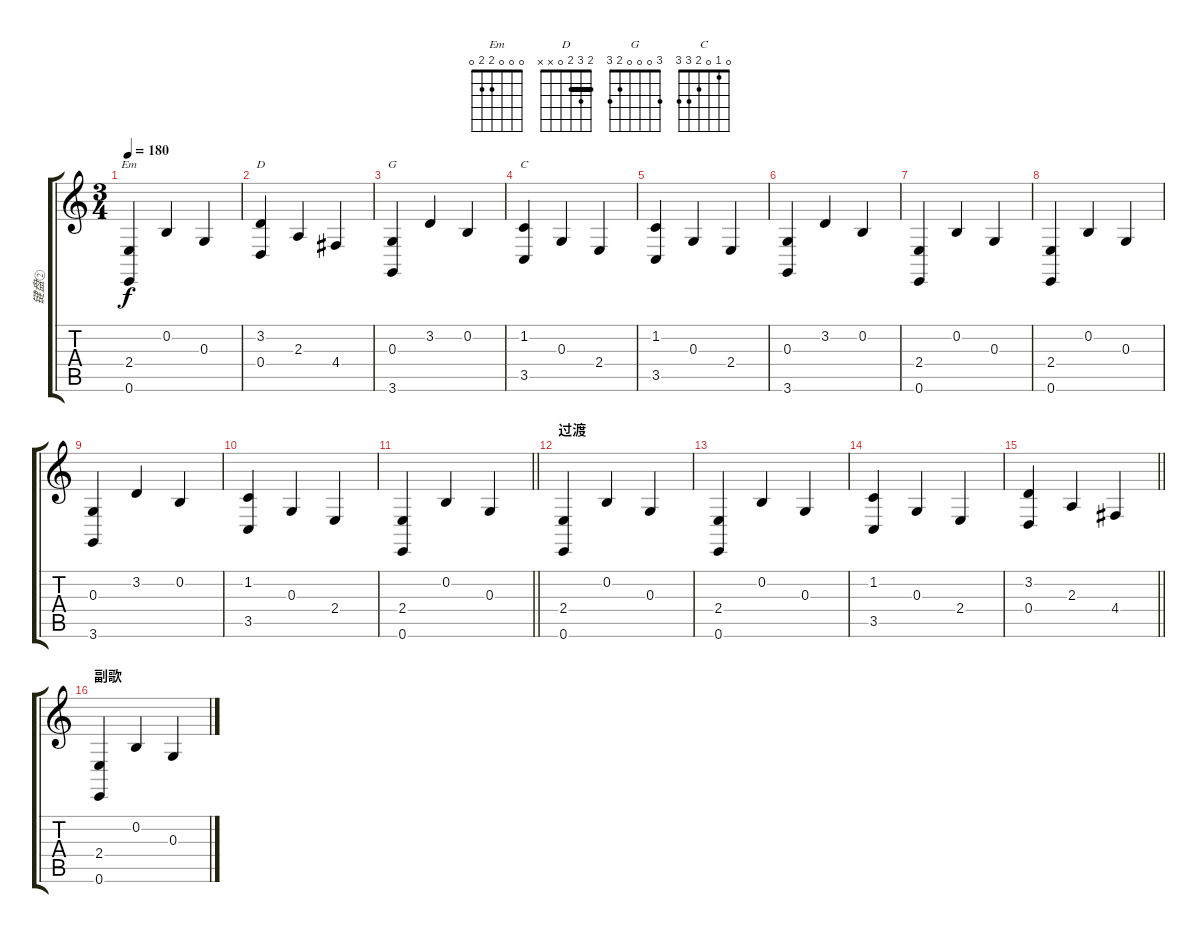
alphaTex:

\track ("键盘② " "键盘② ") {instrument synthvoice}
\staff {score tabs}
\tuning (E4 B3 G3 D3 A2 E2) {hide}
\chord ("Em" 0 0 0 2 2 0)
\chord ("D" 2 3 2 0 x x) {barre 2}
\chord ("G" 3 0 0 0 2 3)
\chord ("C" 0 1 0 2 3 3)
\ts (3 4)
\tempo 180
\clef g2
\ks c
(2.4 0.6).4{ch "Em" dy f} 0.2.4 0.3.4 |
(3.2 0.4).4{ch "D"} 2.3.4 4.4.4 |
(0.3 3.6).4{ch "G"} 3.2.4 0.2.4 |
(1.2 3.5).4{ch "C"} 0.3.4 2.4.4 |
(1.2 3.5).4 0.3.4 2.4.4 |
(0.3 3.6).4 3.2.4 0.2.4 |
(2.4 0.6).4 0.2.4 0.3.4 |
(2.4 0.6).4 0.2.4 0.3.4 |
(0.3 3.6).4 3.2.4 0.2.4 |
(1.2 3.5).4 0.3.4 2.4.4 |
\barLineRight lightlight
(2.4 0.6).4 0.2.4 0.3.4 |
\section ("" "过渡")
(2.4 0.6).4 0.2.4 0.3.4 |
(2.4 0.6).4 0.2.4 0.3.4 |
(1.2 3.5).4 0.3.4 2.4.4 |
\barLineRight lightlight
(3.2 0.4).4 2.3.4 4.4.4 |
\section ("" "副歌")
(2.4 0.6).4 0.2.4 0.3.4
